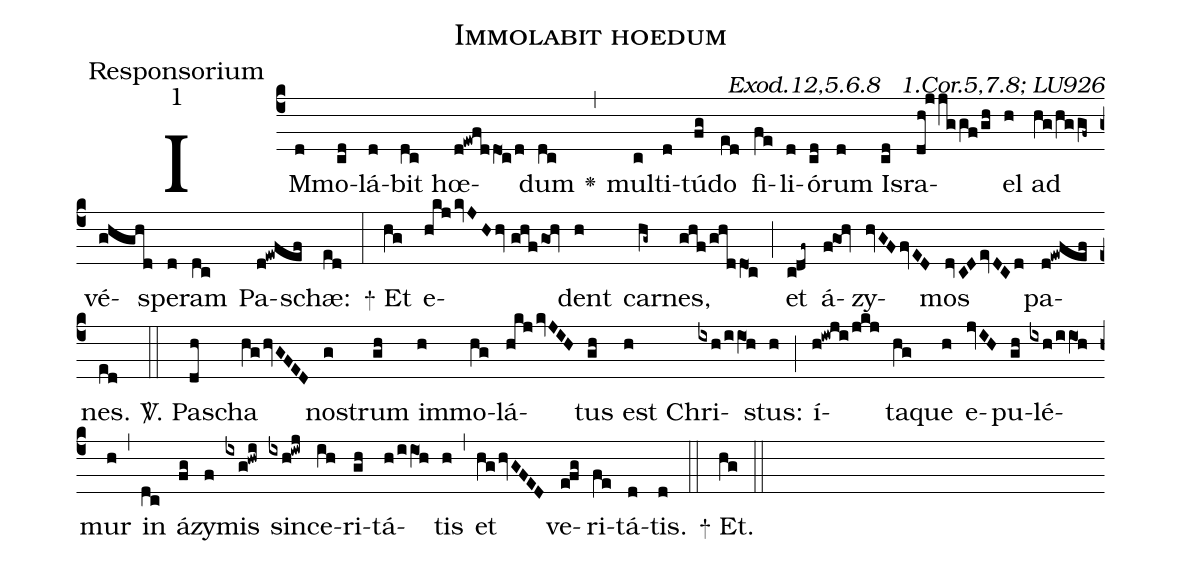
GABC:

name:Immolabit hoedum;
office-part:Responsorium;
mode:1;
commentary:ꝶ Exod.12,5.6.8 ꝟ 1.Cor.5,7.8; LU926;
%%
(c4) IM(d)mo(cd)lá(d)bit(dc) hœ(d!ewfddO1cd)dum(dc) <v>\greheightstar</v>(,)
mul(c)ti(d)tú(fg)do(ed) fi(fe)li(d)ó(cd)rum(d) Is(cd)ra(dh!jjggf/gh)el(h)
ad(hg/hggf~) vé(ghghd)spe(d)ram(dc) Pa(d!ewfef)schæ:(ed) (:)

+
Et(hg) e(hkj/kvJH/hv//ghf/goh)dent(h) car(hg~)nes,(ghf/ghddO1c) (;)
et(c!df~) á(f!goh)zy(hvGF/fvED)mos(dvCDevDCd) pa(d!ewfef)nes.(ed) (::)

<sp>V/</sp>.
Pa(dh)scha(hg/hvGFED) no(g)strum(gh)
im(h)mo(hg)lá(hkj/kvJIH)tus(gh) est(h) Chri(ixh/iiO1h)stus:(h) (;)
í(h!iwji/jkj)ta(hg)que(h) e(jvIH)pu(gh)lé(ixh/iiO1h)mur(h) (,)
in(dc) á(fg)zy(f)mis(ixg!hwi) sin(ixh!iwj)ce(ih)ri(gh)tá(h/iiO1h)tis(h) (,)
et(hg/hvGFED) ve(e!fg)ri(fe)tá(d)tis.(d) (::)

+ Et.(hg) (::)
